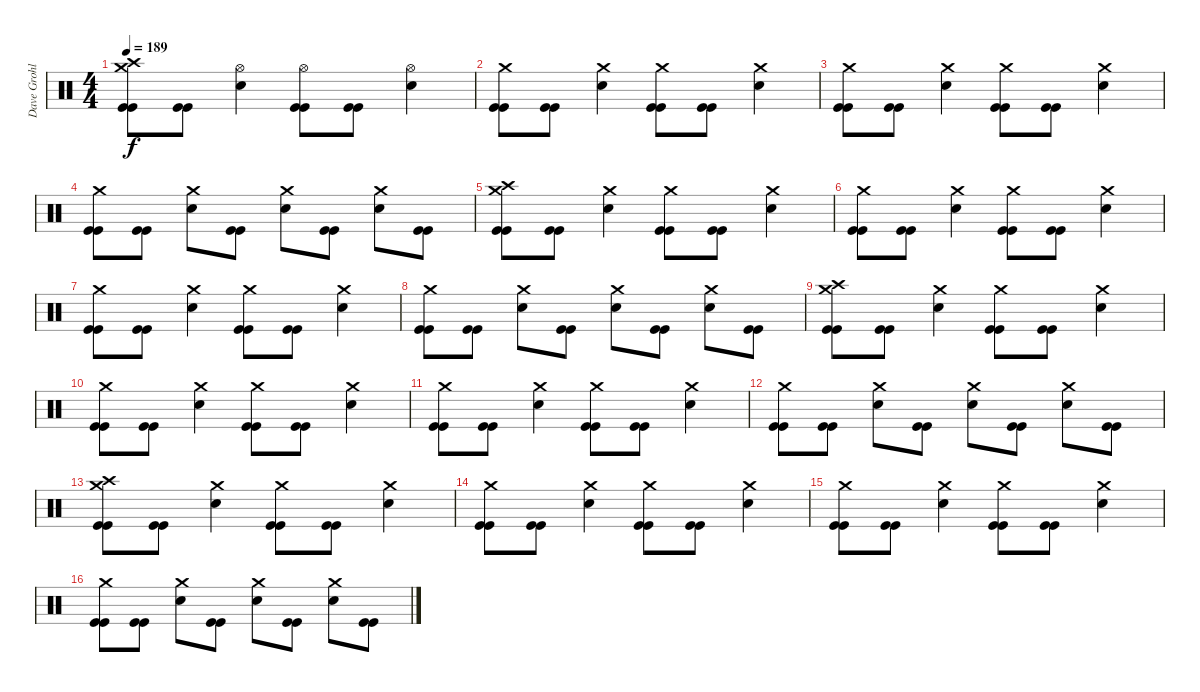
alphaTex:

\track ("Dave Grohl (Drums)" "Dave Grohl") {instrument percussion}
\staff {score}
\articulation defaults
\ts (4 4)
\tempo 189
\clef neutral
\ks c
("Crash high (hit)" "Crash medium (hit)" "Kick (hit)" "Kick (hit)").8{dy f} ("Kick (hit)" "Kick (hit)").8 ("Hi-Hat (open)" "Electric Snare (hit)").4 ("Hi-Hat (open)" "Kick (hit)" "Kick (hit)").8 ("Kick (hit)" "Kick (hit)").8 ("Hi-Hat (open)" "Electric Snare (hit)").4 |
("Crash medium (hit)" "Kick (hit)" "Kick (hit)").8 ("Kick (hit)" "Kick (hit)").8 ("Crash medium (hit)" "Electric Snare (hit)").4 ("Crash medium (hit)" "Kick (hit)" "Kick (hit)").8 ("Kick (hit)" "Kick (hit)").8 ("Crash medium (hit)" "Electric Snare (hit)").4 |
("Crash medium (hit)" "Kick (hit)" "Kick (hit)").8 ("Kick (hit)" "Kick (hit)").8 ("Crash medium (hit)" "Electric Snare (hit)").4 ("Crash medium (hit)" "Kick (hit)" "Kick (hit)").8 ("Kick (hit)" "Kick (hit)").8 ("Crash medium (hit)" "Electric Snare (hit)").4 |
("Crash medium (hit)" "Kick (hit)" "Kick (hit)").8 ("Kick (hit)" "Kick (hit)").8 ("Crash medium (hit)" "Electric Snare (hit)").8 ("Kick (hit)" "Kick (hit)").8 ("Crash medium (hit)" "Electric Snare (hit)").8 ("Kick (hit)" "Kick (hit)").8 ("Crash medium (hit)" "Electric Snare (hit)").8 ("Kick (hit)" "Kick (hit)").8 |
("Crash high (hit)" "Crash medium (hit)" "Kick (hit)" "Kick (hit)").8 ("Kick (hit)" "Kick (hit)").8 ("Crash medium (hit)" "Electric Snare (hit)").4 ("Crash medium (hit)" "Kick (hit)" "Kick (hit)").8 ("Kick (hit)" "Kick (hit)").8 ("Crash medium (hit)" "Electric Snare (hit)").4 |
("Crash medium (hit)" "Kick (hit)" "Kick (hit)").8 ("Kick (hit)" "Kick (hit)").8 ("Crash medium (hit)" "Electric Snare (hit)").4 ("Crash medium (hit)" "Kick (hit)" "Kick (hit)").8 ("Kick (hit)" "Kick (hit)").8 ("Crash medium (hit)" "Electric Snare (hit)").4 |
("Crash medium (hit)" "Kick (hit)" "Kick (hit)").8 ("Kick (hit)" "Kick (hit)").8 ("Crash medium (hit)" "Electric Snare (hit)").4 ("Crash medium (hit)" "Kick (hit)" "Kick (hit)").8 ("Kick (hit)" "Kick (hit)").8 ("Crash medium (hit)" "Electric Snare (hit)").4 |
("Crash medium (hit)" "Kick (hit)" "Kick (hit)").8 ("Kick (hit)" "Kick (hit)").8 ("Crash medium (hit)" "Electric Snare (hit)").8 ("Kick (hit)" "Kick (hit)").8 ("Crash medium (hit)" "Electric Snare (hit)").8 ("Kick (hit)" "Kick (hit)").8 ("Crash medium (hit)" "Electric Snare (hit)").8 ("Kick (hit)" "Kick (hit)").8 |
("Crash high (hit)" "Crash medium (hit)" "Kick (hit)" "Kick (hit)").8 ("Kick (hit)" "Kick (hit)").8 ("Crash medium (hit)" "Electric Snare (hit)").4 ("Crash medium (hit)" "Kick (hit)" "Kick (hit)").8 ("Kick (hit)" "Kick (hit)").8 ("Crash medium (hit)" "Electric Snare (hit)").4 |
("Crash medium (hit)" "Kick (hit)" "Kick (hit)").8 ("Kick (hit)" "Kick (hit)").8 ("Crash medium (hit)" "Electric Snare (hit)").4 ("Crash medium (hit)" "Kick (hit)" "Kick (hit)").8 ("Kick (hit)" "Kick (hit)").8 ("Crash medium (hit)" "Electric Snare (hit)").4 |
("Crash medium (hit)" "Kick (hit)" "Kick (hit)").8 ("Kick (hit)" "Kick (hit)").8 ("Crash medium (hit)" "Electric Snare (hit)").4 ("Crash medium (hit)" "Kick (hit)" "Kick (hit)").8 ("Kick (hit)" "Kick (hit)").8 ("Crash medium (hit)" "Electric Snare (hit)").4 |
("Crash medium (hit)" "Kick (hit)" "Kick (hit)").8 ("Kick (hit)" "Kick (hit)").8 ("Crash medium (hit)" "Electric Snare (hit)").8 ("Kick (hit)" "Kick (hit)").8 ("Crash medium (hit)" "Electric Snare (hit)").8 ("Kick (hit)" "Kick (hit)").8 ("Crash medium (hit)" "Electric Snare (hit)").8 ("Kick (hit)" "Kick (hit)").8 |
("Crash high (hit)" "Crash medium (hit)" "Kick (hit)" "Kick (hit)").8 ("Kick (hit)" "Kick (hit)").8 ("Crash medium (hit)" "Electric Snare (hit)").4 ("Crash medium (hit)" "Kick (hit)" "Kick (hit)").8 ("Kick (hit)" "Kick (hit)").8 ("Crash medium (hit)" "Electric Snare (hit)").4 |
("Crash medium (hit)" "Kick (hit)" "Kick (hit)").8 ("Kick (hit)" "Kick (hit)").8 ("Crash medium (hit)" "Electric Snare (hit)").4 ("Crash medium (hit)" "Kick (hit)" "Kick (hit)").8 ("Kick (hit)" "Kick (hit)").8 ("Crash medium (hit)" "Electric Snare (hit)").4 |
("Crash medium (hit)" "Kick (hit)" "Kick (hit)").8 ("Kick (hit)" "Kick (hit)").8 ("Crash medium (hit)" "Electric Snare (hit)").4 ("Crash medium (hit)" "Kick (hit)" "Kick (hit)").8 ("Kick (hit)" "Kick (hit)").8 ("Crash medium (hit)" "Electric Snare (hit)").4 |
("Crash medium (hit)" "Kick (hit)" "Kick (hit)").8 ("Kick (hit)" "Kick (hit)").8 ("Crash medium (hit)" "Electric Snare (hit)").8 ("Kick (hit)" "Kick (hit)").8 ("Crash medium (hit)" "Electric Snare (hit)").8 ("Kick (hit)" "Kick (hit)").8 ("Crash medium (hit)" "Electric Snare (hit)").8 ("Kick (hit)" "Kick (hit)").8
